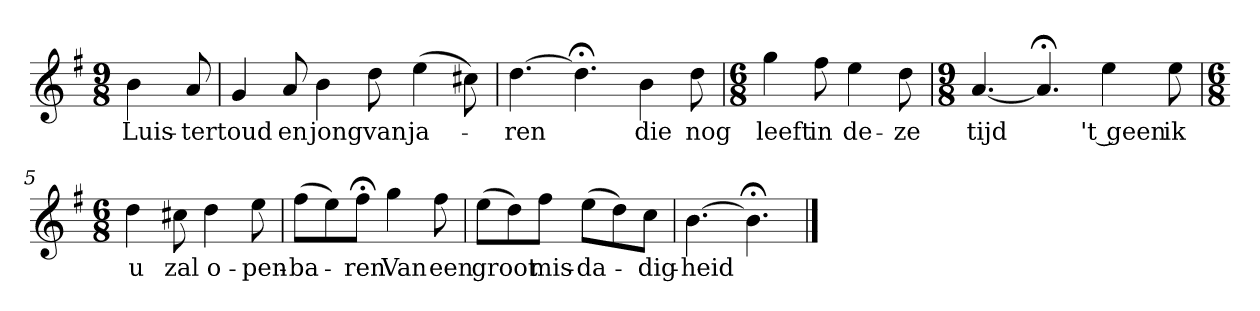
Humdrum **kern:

**kern	**text
*part1	*part1
*staff1	*staff1
*k[f#]	*
*G:	*
*M9/8	*
*MM120	*
=	=
4b	Luis-
8a	-tert
=1	=1
4g	oud
8a	en
4b	jong
8dd	van
(4ee	ja-
8cc#X)	.
=2	=2
[4.dd	-ren
4.dd;<]	.
4b	die
8dd	nog
=3	=3
*M6/8	*
4gg	leeft
8ff#	in
4ee	de-
8dd	-ze
=4	=4
*M9/8	*
[4.a	tijd
4.a;<]	.
4ee	't geen
8ee	ik
=5	=5
*M6/8	*
4dd	u
8cc#X	zal
4dd	o-
8ee	-pen-
=6	=6
(8ff#L	-ba-
8ee)	.
8ff#;<J	-ren
4gg	Van
8ff#	een
=7	=7
(8eeL	groot
8dd)	.
8ff#J	mis-
(8eeL	-da-
8dd)	.
8ccJ	-dig-
=8	=8
[4.b	-heid
4.b;<]	.
==	==
*-	*-
